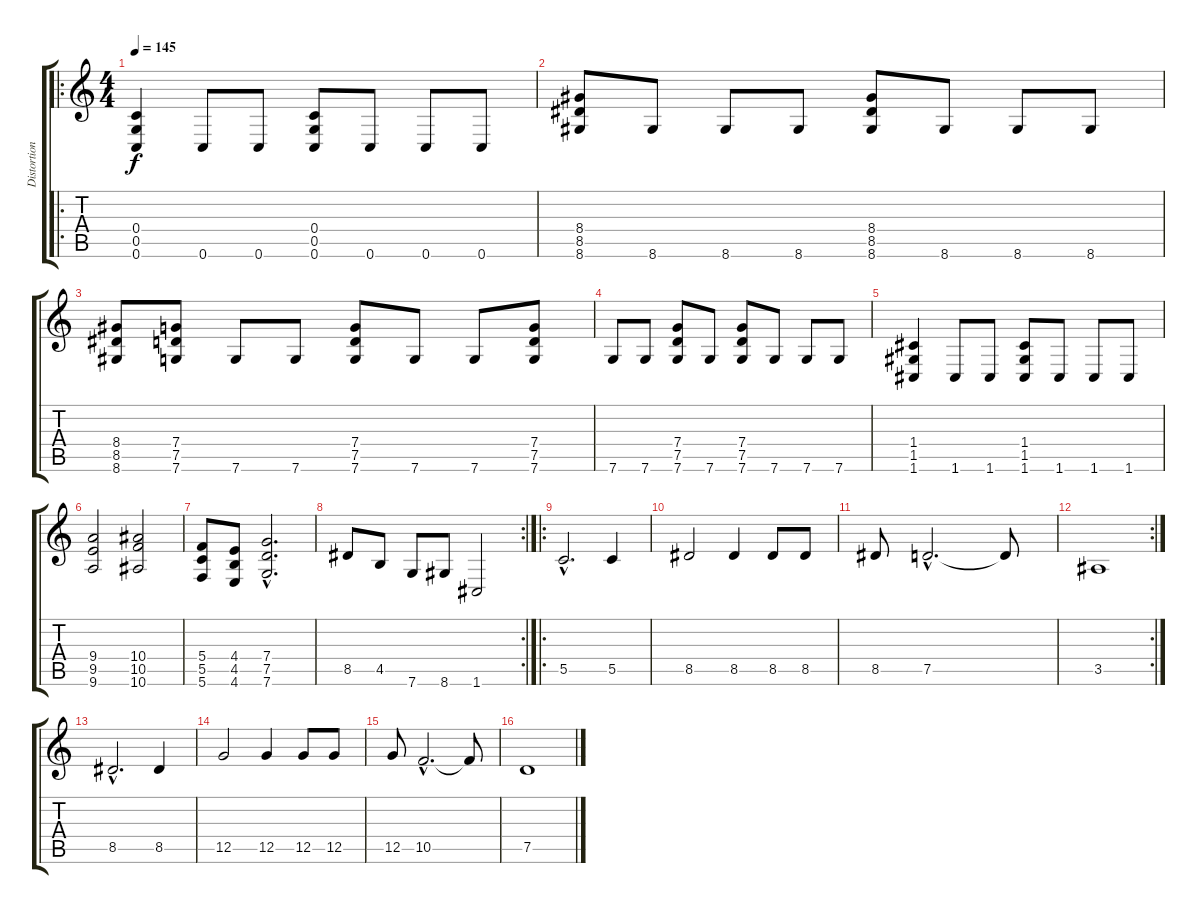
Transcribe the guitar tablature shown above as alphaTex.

\track ("Distortion I" "Distortion") {instrument distortionguitar}
\staff {score tabs}
\tuning (D4 A3 F3 C3 G2 C2) {hide}
\ro
\ts (4 4)
\tempo 145
\clef g2
\ks c
(0.4 0.5 0.6).4{dy f} 0.6.8 0.6.8 (0.4 0.5 0.6).8 0.6.8 0.6.8 0.6.8 |
(8.4 8.5 8.6).8 8.6.8 8.6.8 8.6.8 (8.4 8.5 8.6).8 8.6.8 8.6.8 8.6.8 |
(8.4 8.5 8.6).8 (7.4 7.5 7.6).8 7.6.8 7.6.8 (7.4 7.5 7.6).8 7.6.8 7.6.8 (7.4 7.5 7.6).8 |
7.6.8 7.6.8 (7.4 7.5 7.6).8 7.6.8 (7.4 7.5 7.6).8 7.6.8 7.6.8 7.6.8 |
(1.4 1.5 1.6).4 1.6.8 1.6.8 (1.4 1.5 1.6).8 1.6.8 1.6.8 1.6.8 |
(9.4 9.5 9.6).2 (10.4 10.5 10.6).2 |
(5.4 5.5 5.6).8 (4.4 4.5 4.6).8 (7.4{hac} 7.5{hac} 7.6{hac}).2{d} |
\rc 2
8.5.8 4.5.8 7.6.8 8.6.8 1.6.2 |
\ro
5.5{hac}.2{d} 5.5.4 |
8.5.2 8.5.4 8.5.8 8.5.8 |
8.5.8 7.5{hac}.2{d} 7.5{t}.8 |
\rc 2
3.5.1 |
8.5{hac}.2{d} 8.5.4 |
12.5.2 12.5.4 12.5.8 12.5.8 |
12.5.8 10.5{hac}.2{d} 10.5{t}.8 |
7.5.1
